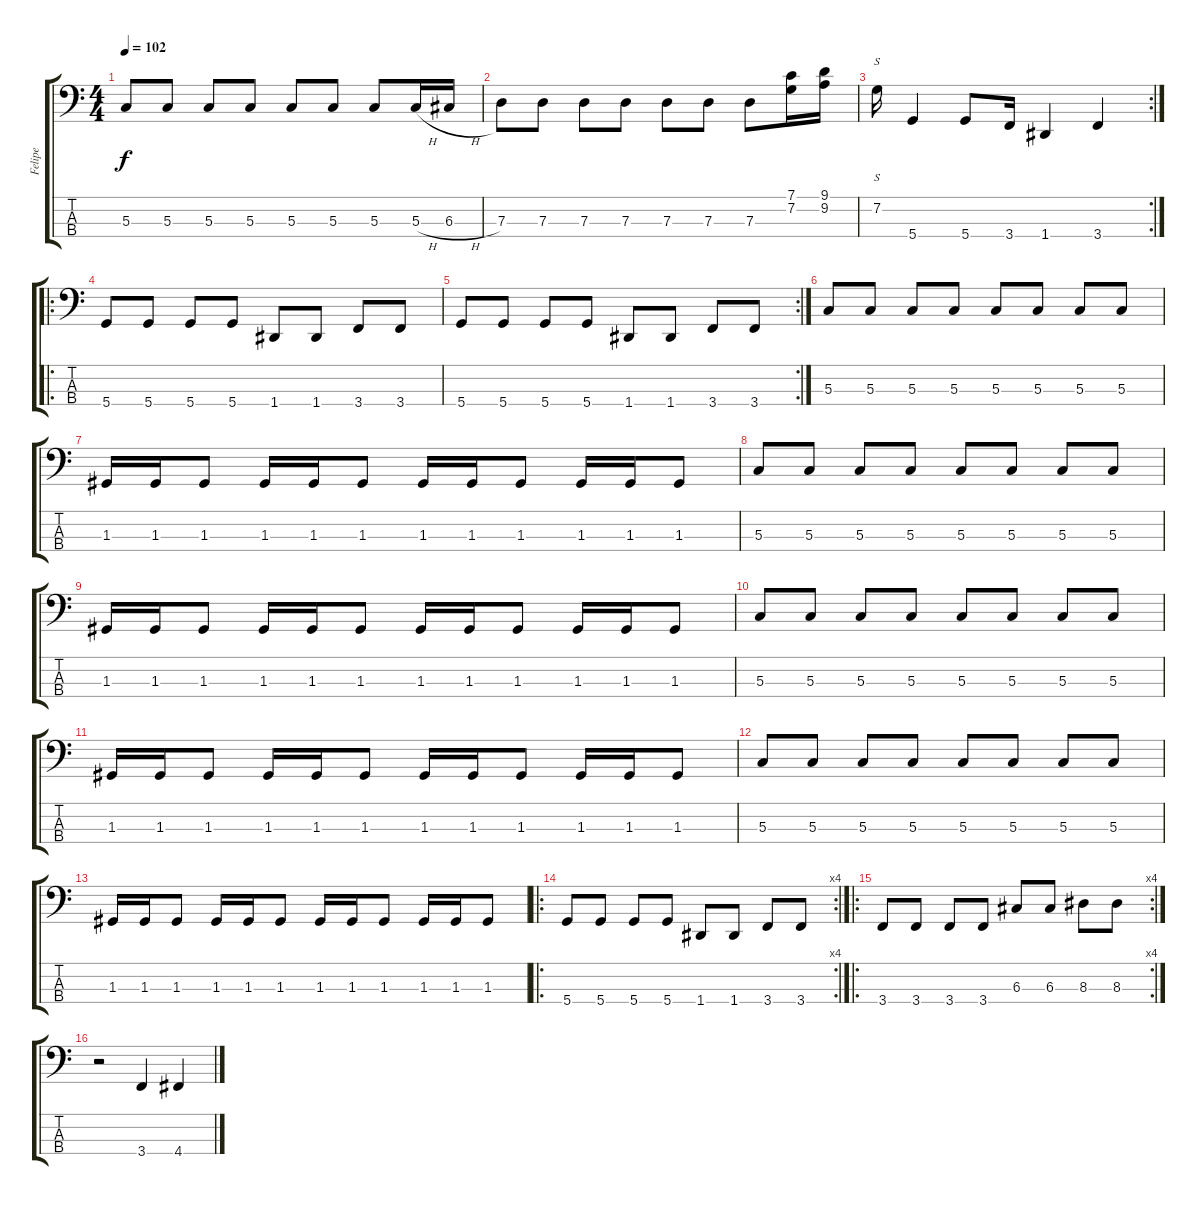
\track ("Felipe" "Felipe") {instrument electricbassfinger}
\staff {score tabs}
\tuning (F2 C2 G1 D1) {hide}
\ts (4 4)
\tempo 102
\clef f4
\ks c
5.3.8{dy f} 5.3.8 5.3.8 5.3.8 5.3.8 5.3.8 5.3.8 5.3{h}.16 6.3{h}.16 |
7.3.8 7.3.8 7.3.8 7.3.8 7.3.8 7.3.8 7.3.8 (7.1 7.2).16 (9.1 9.2).16 |
\rc 2
7.2.16{s} 5.4.4 5.4.8 3.4.16 1.4.4 3.4.4 |
\ro
5.4.8 5.4.8 5.4.8 5.4.8 1.4.8 1.4.8 3.4.8 3.4.8 |
\rc 2
5.4.8 5.4.8 5.4.8 5.4.8 1.4.8 1.4.8 3.4.8 3.4.8 |
5.3.8 5.3.8 5.3.8 5.3.8 5.3.8 5.3.8 5.3.8 5.3.8 |
1.3.16 1.3.16 1.3.8 1.3.16 1.3.16 1.3.8 1.3.16 1.3.16 1.3.8 1.3.16 1.3.16 1.3.8 |
5.3.8 5.3.8 5.3.8 5.3.8 5.3.8 5.3.8 5.3.8 5.3.8 |
1.3.16 1.3.16 1.3.8 1.3.16 1.3.16 1.3.8 1.3.16 1.3.16 1.3.8 1.3.16 1.3.16 1.3.8 |
5.3.8 5.3.8 5.3.8 5.3.8 5.3.8 5.3.8 5.3.8 5.3.8 |
1.3.16 1.3.16 1.3.8 1.3.16 1.3.16 1.3.8 1.3.16 1.3.16 1.3.8 1.3.16 1.3.16 1.3.8 |
5.3.8 5.3.8 5.3.8 5.3.8 5.3.8 5.3.8 5.3.8 5.3.8 |
1.3.16 1.3.16 1.3.8 1.3.16 1.3.16 1.3.8 1.3.16 1.3.16 1.3.8 1.3.16 1.3.16 1.3.8 |
\ro
\rc 4
5.4.8 5.4.8 5.4.8 5.4.8 1.4.8 1.4.8 3.4.8 3.4.8 |
\ro
\rc 4
3.4.8 3.4.8 3.4.8 3.4.8 6.3.8 6.3.8 8.3.8 8.3.8 |
r.2 3.4.4 4.4.4
